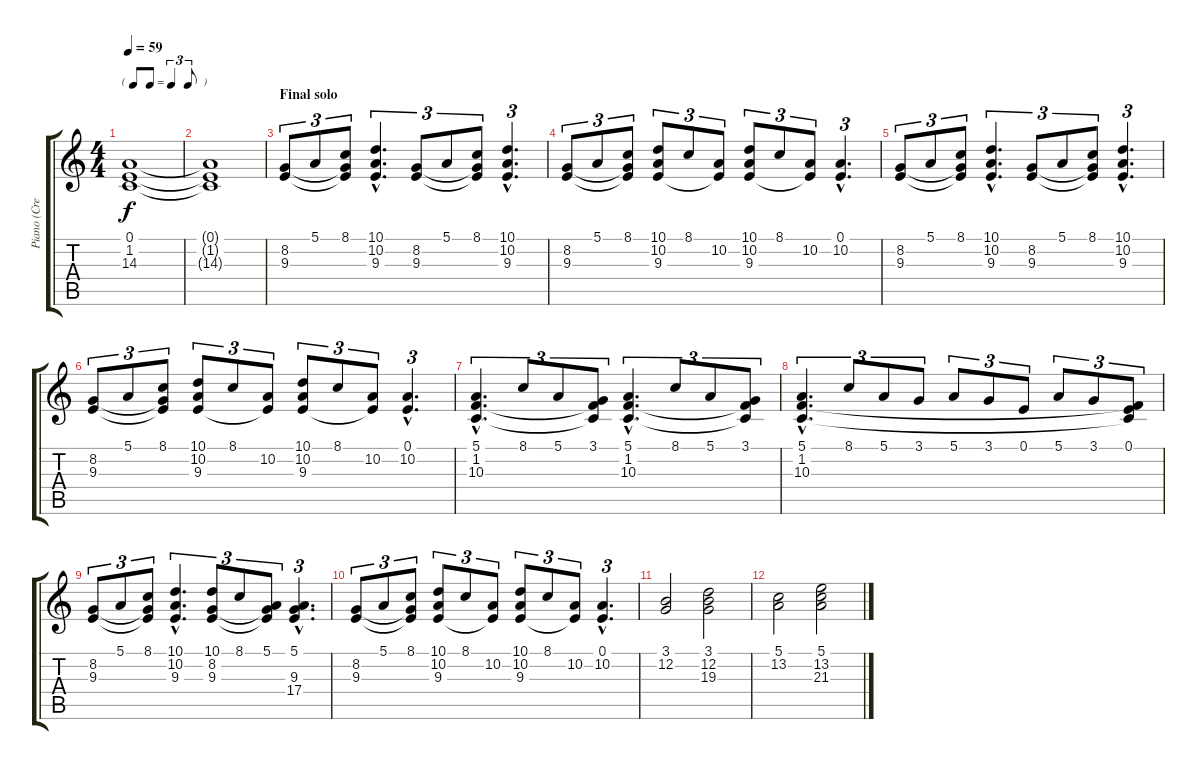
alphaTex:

\track ("Piano (Crems)" "Piano (Cre") {instrument acousticgrandpiano}
\staff {score tabs}
\tuning (E4 B3 G3 D3 A2 E2) {hide}
\ts (4 4)
\tf triplet8th
\tempo 59
\clef g2
\ks c
(0.1 1.2 14.3).1{dy f} |
(0.1{t} 1.2{t} 14.3{t}).1 |
\section ("" "Final solo")
(8.2 9.3).8{tu (3 2)} 5.1.8{tu (3 2)} (8.1 8.2{t} 9.3{t}).8{tu (3 2)} (10.1{hac} 10.2{hac} 9.3{hac}).4{d tu (3 2)} (8.2 9.3).8{tu (3 2)} 5.1.8{tu (3 2)} (8.1 8.2{t} 9.3{t}).8{tu (3 2)} (10.1{hac} 10.2{hac} 9.3{hac}).4{d tu (3 2)} |
(8.2 9.3).8{tu (3 2)} 5.1.8{tu (3 2)} (8.1 8.2{t} 9.3{t}).8{tu (3 2)} (10.1 10.2 9.3).8{tu (3 2)} 8.1.8{tu (3 2)} (10.2 9.3{t}).8{tu (3 2)} (10.1 10.2 9.3).8{tu (3 2)} 8.1.8{tu (3 2)} (10.2 9.3{t}).8{tu (3 2)} (0.1{hac} 10.2{hac}).4{d tu (3 2)} |
(8.2 9.3).8{tu (3 2)} 5.1.8{tu (3 2)} (8.1 8.2{t} 9.3{t}).8{tu (3 2)} (10.1{hac} 10.2{hac} 9.3{hac}).4{d tu (3 2)} (8.2 9.3).8{tu (3 2)} 5.1.8{tu (3 2)} (8.1 8.2{t} 9.3{t}).8{tu (3 2)} (10.1{hac} 10.2{hac} 9.3{hac}).4{d tu (3 2)} |
(8.2 9.3).8{tu (3 2)} 5.1.8{tu (3 2)} (8.1 8.2{t} 9.3{t}).8{tu (3 2)} (10.1 10.2 9.3).8{tu (3 2)} 8.1.8{tu (3 2)} (10.2 9.3{t}).8{tu (3 2)} (10.1 10.2 9.3).8{tu (3 2)} 8.1.8{tu (3 2)} (10.2 9.3{t}).8{tu (3 2)} (0.1{hac} 10.2{hac}).4{d tu (3 2)} |
(5.1{hac} 1.2{hac} 10.3{hac}).4{d tu (3 2)} 8.1.8{tu (3 2)} 5.1.8{tu (3 2)} (3.1 1.2{t} 10.3{t}).8{tu (3 2)} (5.1{hac} 1.2{hac} 10.3{hac}).4{d tu (3 2)} 8.1.8{tu (3 2)} 5.1.8{tu (3 2)} (3.1 1.2{t} 10.3{t}).8{tu (3 2)} |
(5.1{hac} 1.2{hac} 10.3{hac}).4{d tu (3 2)} 8.1.8{tu (3 2)} 5.1.8{tu (3 2)} 3.1.8{tu (3 2)} 5.1.8{tu (3 2)} 3.1.8{tu (3 2)} 0.1.8{tu (3 2)} 5.1.8{tu (3 2)} 3.1.8{tu (3 2)} (0.1 1.2{t} 10.3{t}).8{tu (3 2)} |
(8.2 9.3).8{tu (3 2)} 5.1.8{tu (3 2)} (8.1 8.2{t} 9.3{t}).8{tu (3 2)} (10.1{hac} 10.2{hac} 9.3{hac}).4{d tu (3 2)} (10.1 8.2 9.3).8{tu (3 2)} 8.1.8{tu (3 2)} (5.1 8.2{t} 9.3{t}).8{tu (3 2)} (5.1{hac} 9.3{hac} 17.4{hac}).4{d tu (3 2)} |
(8.2 9.3).8{tu (3 2)} 5.1.8{tu (3 2)} (8.1 8.2{t} 9.3{t}).8{tu (3 2)} (10.1 10.2 9.3).8{tu (3 2)} 8.1.8{tu (3 2)} (10.2 9.3{t}).8{tu (3 2)} (10.1 10.2 9.3).8{tu (3 2)} 8.1.8{tu (3 2)} (10.2 9.3{t}).8{tu (3 2)} (0.1{hac} 10.2{hac}).4{d tu (3 2)} |
(3.1 12.2).2 (3.1 12.2 19.3).2 |
(5.1 13.2).2 (5.1 13.2 21.3).2
